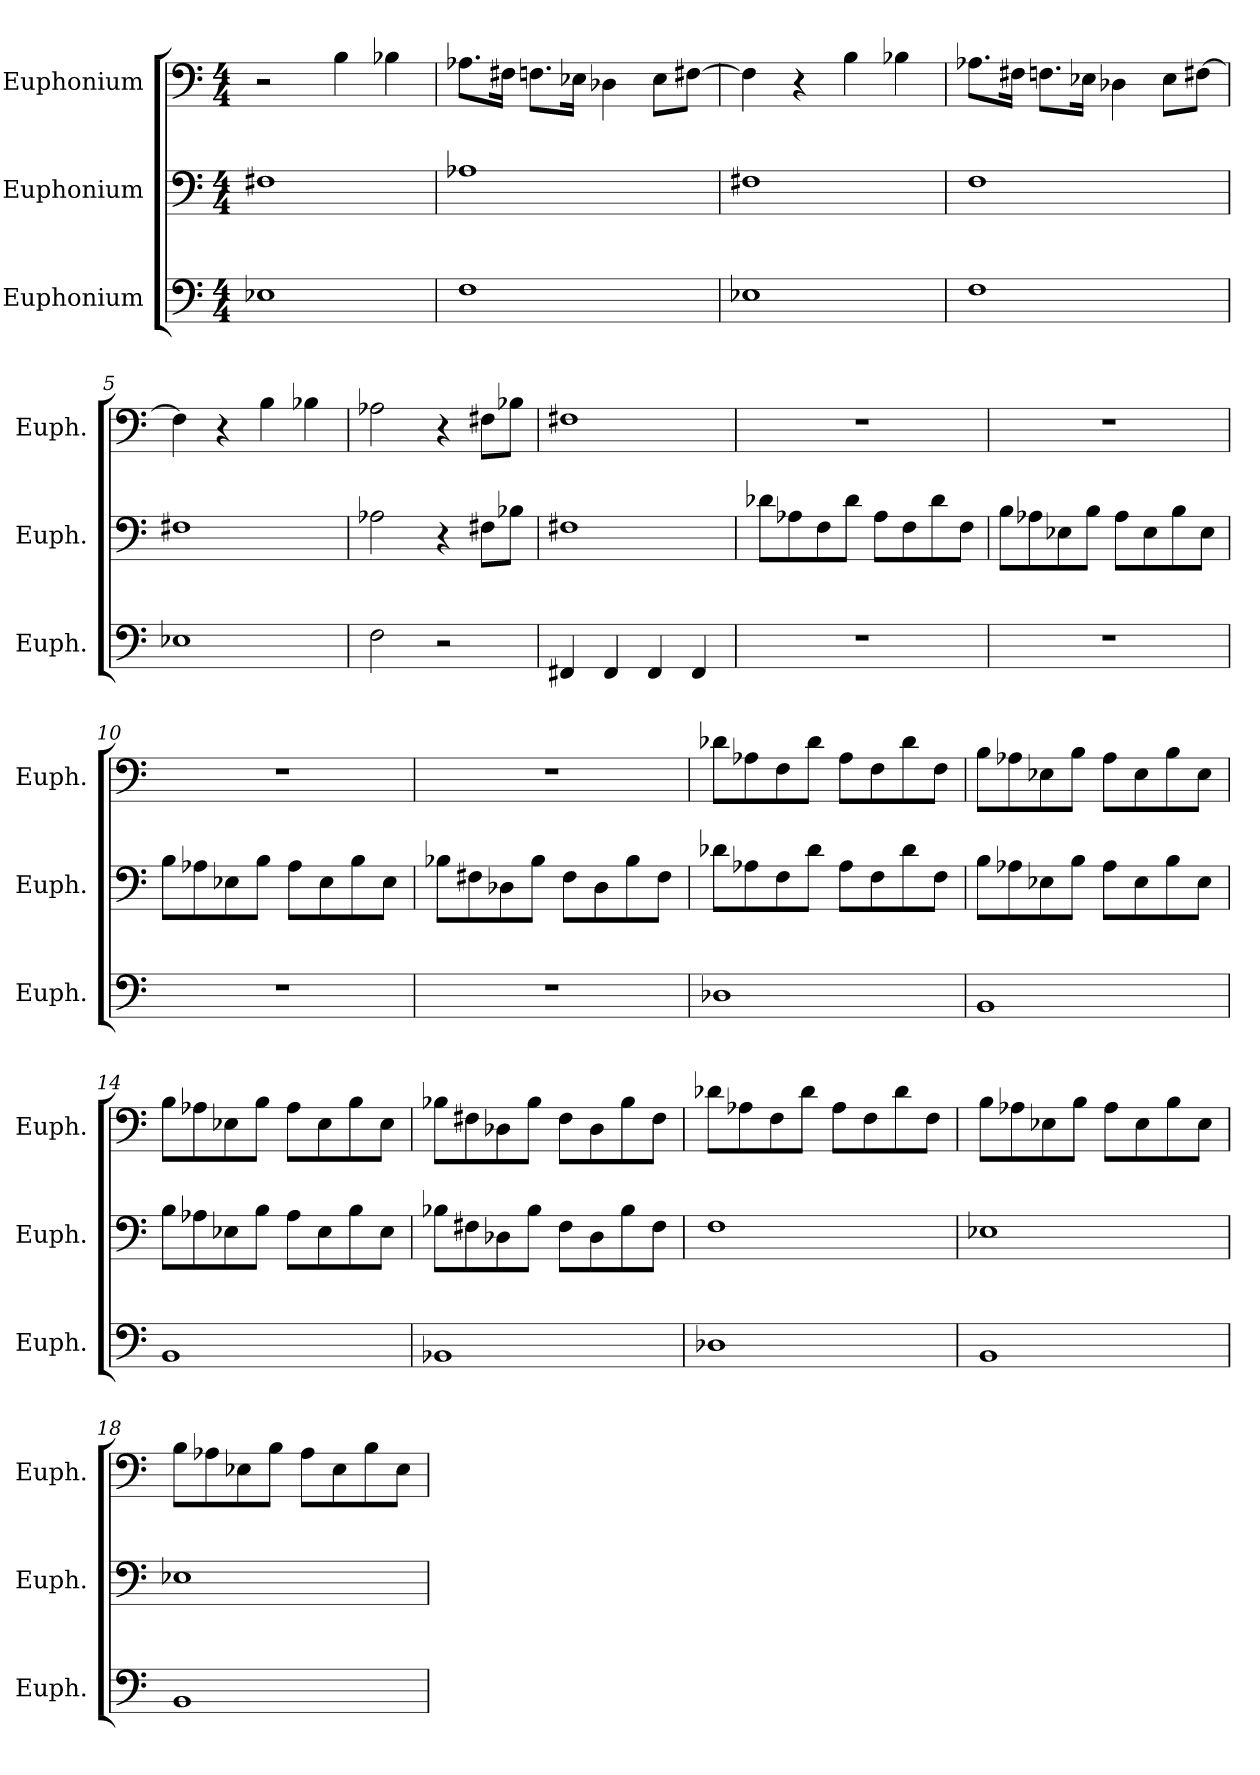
**kern	**kern	**kern
*part3	*part2	*part1
*staff3	*staff2	*staff1
*I"Euphonium	*I"Euphonium	*I"Euphonium
*I'Euph.	*I'Euph.	*I'Euph.
*clefF4	*clefF4	*clefF4
*k[]	*k[]	*k[]
*M4/4	*M4/4	*M4/4
=1	=1	=1
1E-X	1F#X	2r
.	.	4B\
.	.	4B-X\
=2	=2	=2
1F	1A-X	8.A-X\L
.	.	16F#X\Jk
.	.	8.Fn\L
.	.	16E-X\Jk
.	.	4D-X\
.	.	8E-\L
.	.	[8F#X\J
=3	=3	=3
1E-X	1F#X	4F#\]
.	.	4r
.	.	4B\
.	.	4B-X\
!!LO:LB:g=z
=4	=4	=4
1F	1F	8.A-X\L
.	.	16F#X\Jk
.	.	8.Fn\L
.	.	16E-X\Jk
.	.	4D-X\
.	.	8E-\L
.	.	[8F#X\J
=5	=5	=5
1E-X	1F#X	4F#\]
.	.	4r
.	.	4B\
.	.	4B-X\
=6	=6	=6
2F\	2A-X\	2A-X\
2r	4r	4r
.	8F#X\L	8F#X\L
.	8B-X\J	8B-X\J
=7	=7	=7
4FF#X/	1F#X	1F#X
4FF#/	.	.
4FF#/	.	.
4FF#/	.	.
!!LO:LB:g=z
=8	=8	=8
1r	8d-X\L	1r
.	8A-X\	.
.	8F\	.
.	8d-\J	.
.	8A-\L	.
.	8F\	.
.	8d-\	.
.	8F\J	.
=9	=9	=9
1r	8B\L	1r
.	8A-X\	.
.	8E-X\	.
.	8B\J	.
.	8A-\L	.
.	8E-\	.
.	8B\	.
.	8E-\J	.
=10	=10	=10
1r	8B\L	1r
.	8A-X\	.
.	8E-X\	.
.	8B\J	.
.	8A-\L	.
.	8E-\	.
.	8B\	.
.	8E-\J	.
=11	=11	=11
1r	8B-X\L	1r
.	8F#X\	.
.	8D-X\	.
.	8B-\J	.
.	8F#\L	.
.	8D-\	.
.	8B-\	.
.	8F#\J	.
!!LO:PB:g=z
=12	=12	=12
1D-X	8d-X\L	8d-X\L
.	8A-X\	8A-X\
.	8F\	8F\
.	8d-\J	8d-\J
.	8A-\L	8A-\L
.	8F\	8F\
.	8d-\	8d-\
.	8F\J	8F\J
=13	=13	=13
1BB	8B\L	8B\L
.	8A-X\	8A-X\
.	8E-X\	8E-X\
.	8B\J	8B\J
.	8A-\L	8A-\L
.	8E-\	8E-\
.	8B\	8B\
.	8E-\J	8E-\J
=14	=14	=14
1BB	8B\L	8B\L
.	8A-X\	8A-X\
.	8E-X\	8E-X\
.	8B\J	8B\J
.	8A-\L	8A-\L
.	8E-\	8E-\
.	8B\	8B\
.	8E-\J	8E-\J
=15	=15	=15
1BB-X	8B-X\L	8B-X\L
.	8F#X\	8F#X\
.	8D-X\	8D-X\
.	8B-\J	8B-\J
.	8F#\L	8F#\L
.	8D-\	8D-\
.	8B-\	8B-\
.	8F#\J	8F#\J
!!LO:LB:g=z
=16	=16	=16
1D-X	1F	8d-X\L
.	.	8A-X\
.	.	8F\
.	.	8d-\J
.	.	8A-\L
.	.	8F\
.	.	8d-\
.	.	8F\J
=17	=17	=17
1BB	1E-X	8B\L
.	.	8A-X\
.	.	8E-X\
.	.	8B\J
.	.	8A-\L
.	.	8E-\
.	.	8B\
.	.	8E-\J
=18	=18	=18
1BB	1E-X	8B\L
.	.	8A-X\
.	.	8E-X\
.	.	8B\J
.	.	8A-\L
.	.	8E-\
.	.	8B\
.	.	8E-\J
=	=	=
*-	*-	*-
